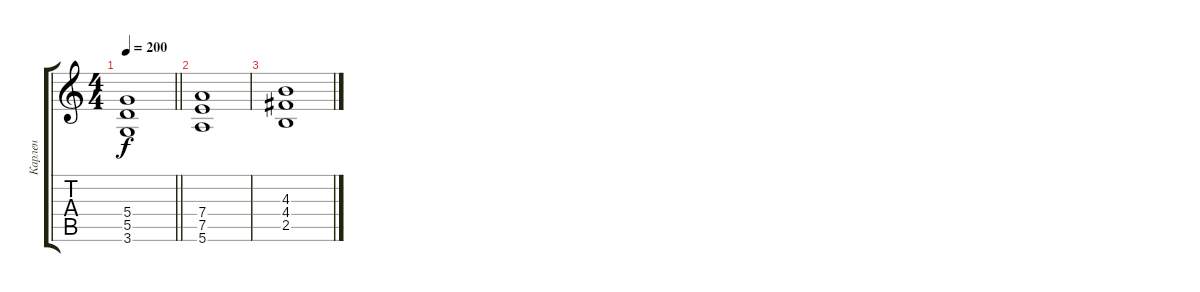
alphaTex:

\track ("Карлен" "Карлен") {instrument distortionguitar}
\staff {score tabs}
\tuning (E4 B3 G3 D3 A2 E2) {hide}
\ts (4 4)
\tempo 200
\clef g2
\barLineRight lightlight
\ks c
(5.4 5.5 3.6).1{dy f} |
\section ("" "")
(7.4 7.5 5.6).1 |
(4.3 4.4 2.5).1
